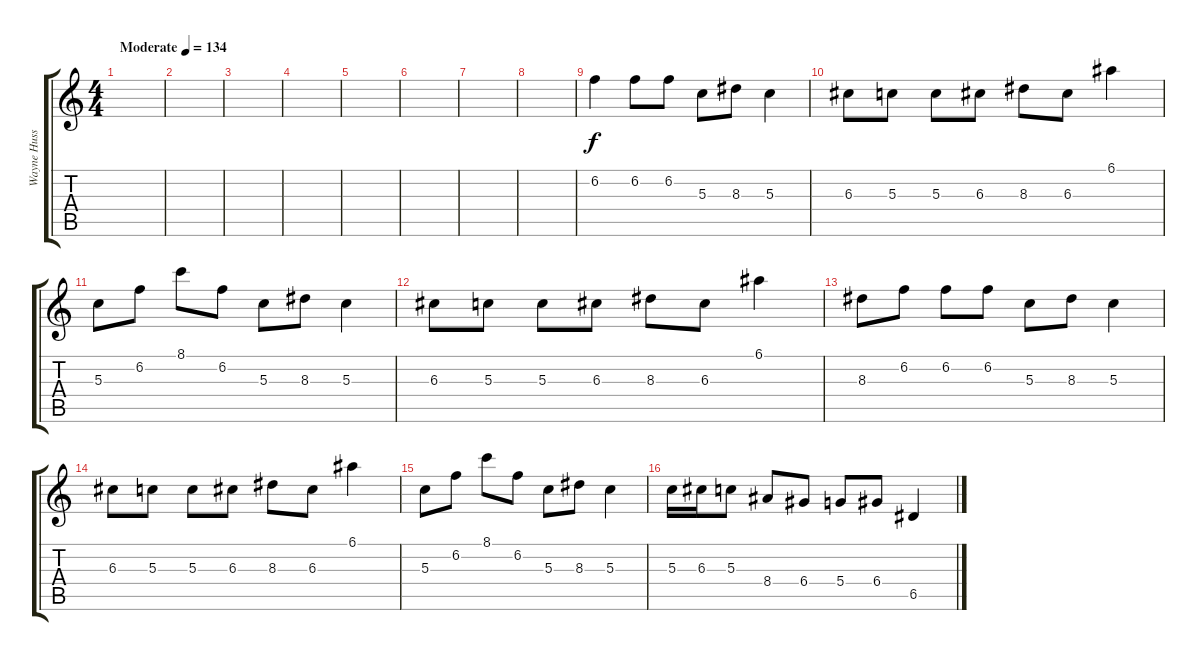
\track ("Wayne Hussey" "Wayne Huss") {instrument acousticguitarsteel}
\staff {score tabs}
\tuning (E4 B3 G3 D3 A2 E2) {hide}
\ts (4 4)
\tempo (134 "Moderate")
\clef g2
\ks c
|
|
|
|
|
|
|
|
6.2.4 6.2.8 6.2.8 5.3.8 8.3.8 5.3.4 |
6.3.8 5.3.8 5.3.8 6.3.8 8.3.8 6.3.8 6.1.4 |
5.3.8 6.2.8 8.1.8 6.2.8 5.3.8 8.3.8 5.3.4 |
6.3.8 5.3.8 5.3.8 6.3.8 8.3.8 6.3.8 6.1.4 |
8.3.8 6.2.8 6.2.8 6.2.8 5.3.8 8.3.8 5.3.4 |
6.3.8 5.3.8 5.3.8 6.3.8 8.3.8 6.3.8 6.1.4 |
5.3.8 6.2.8 8.1.8 6.2.8 5.3.8 8.3.8 5.3.4 |
5.3.16 6.3.16 5.3.8 8.4.8 6.4.8 5.4.8 6.4.8 6.5.4
